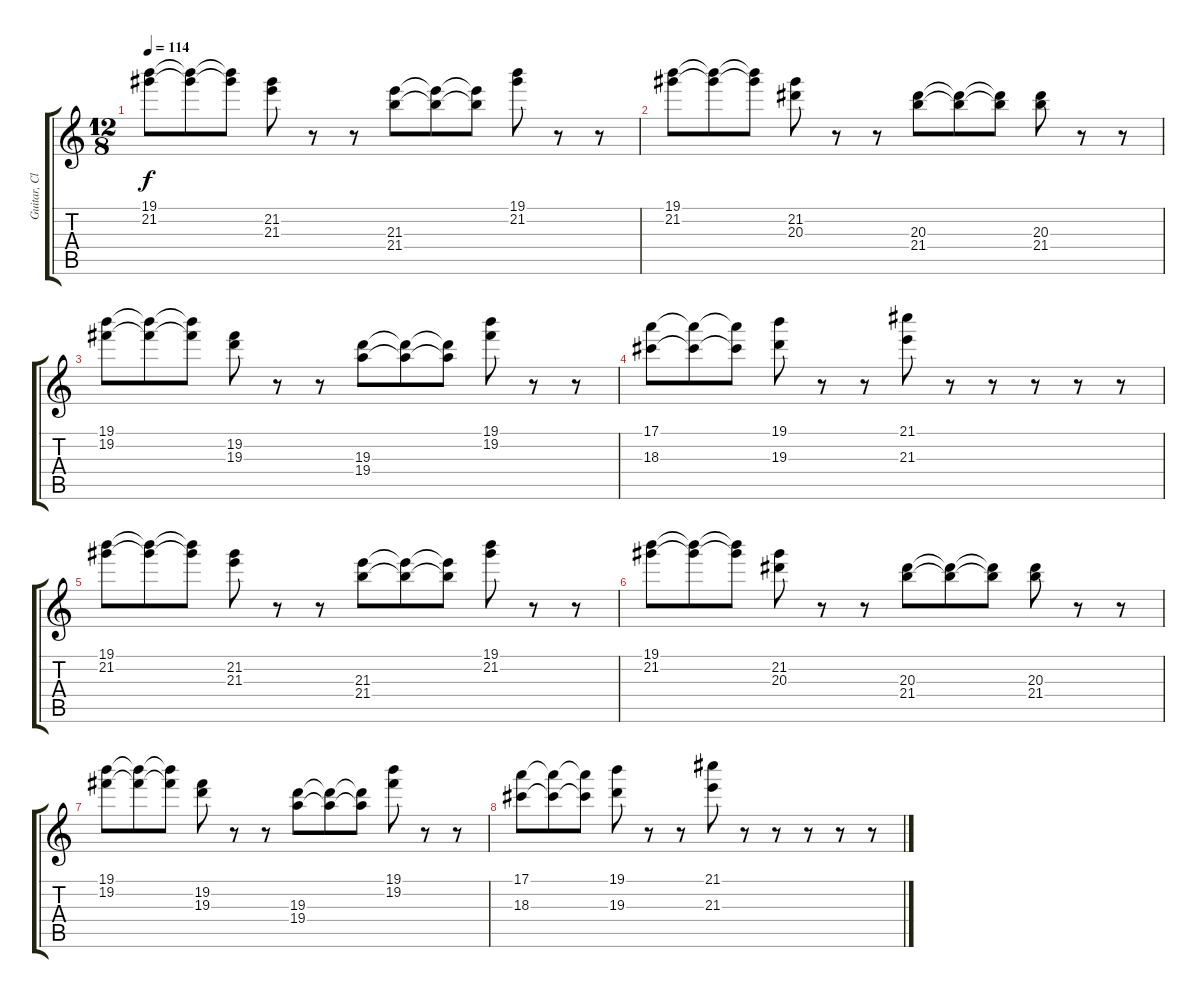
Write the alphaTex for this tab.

\track ("Guitar, Clean 3" "Guitar, Cl") {instrument electricguitarclean}
\staff {score tabs}
\tuning (E4 B3 G3 D3 A2 E2) {hide}
\ts (12 8)
\tempo 114
\clef g2
\ks c
(19.1 21.2).8{dy f} (19.1{t} 21.2{t}).8 (19.1{t} 21.2{t}).8 (21.2 21.3).8 r.8 r.8 (21.3 21.4).8 (21.3{t} 21.4{t}).8 (21.3{t} 21.4{t}).8 (19.1 21.2).8 r.8 r.8 |
(19.1 21.2).8 (19.1{t} 21.2{t}).8 (19.1{t} 21.2{t}).8 (21.2 20.3).8 r.8 r.8 (20.3 21.4).8 (20.3{t} 21.4{t}).8 (20.3{t} 21.4{t}).8 (20.3 21.4).8 r.8 r.8 |
(19.1 19.2).8 (19.1{t} 19.2{t}).8 (19.1{t} 19.2{t}).8 (19.2 19.3).8 r.8 r.8 (19.3 19.4).8 (19.3{t} 19.4{t}).8 (19.3{t} 19.4{t}).8 (19.1 19.2).8 r.8 r.8 |
(17.1 18.3).8 (17.1{t} 18.3{t}).8 (17.1{t} 18.3{t}).8 (19.1 19.3).8 r.8 r.8 (21.1 21.3).8 r.8 r.8 r.8 r.8 r.8 |
(19.1 21.2).8 (19.1{t} 21.2{t}).8 (19.1{t} 21.2{t}).8 (21.2 21.3).8 r.8 r.8 (21.3 21.4).8 (21.3{t} 21.4{t}).8 (21.3{t} 21.4{t}).8 (19.1 21.2).8 r.8 r.8 |
(19.1 21.2).8 (19.1{t} 21.2{t}).8 (19.1{t} 21.2{t}).8 (21.2 20.3).8 r.8 r.8 (20.3 21.4).8 (20.3{t} 21.4{t}).8 (20.3{t} 21.4{t}).8 (20.3 21.4).8 r.8 r.8 |
(19.1 19.2).8 (19.1{t} 19.2{t}).8 (19.1{t} 19.2{t}).8 (19.2 19.3).8 r.8 r.8 (19.3 19.4).8 (19.3{t} 19.4{t}).8 (19.3{t} 19.4{t}).8 (19.1 19.2).8 r.8 r.8 |
(17.1 18.3).8 (17.1{t} 18.3{t}).8 (17.1{t} 18.3{t}).8 (19.1 19.3).8 r.8 r.8 (21.1 21.3).8 r.8 r.8 r.8 r.8 r.8
